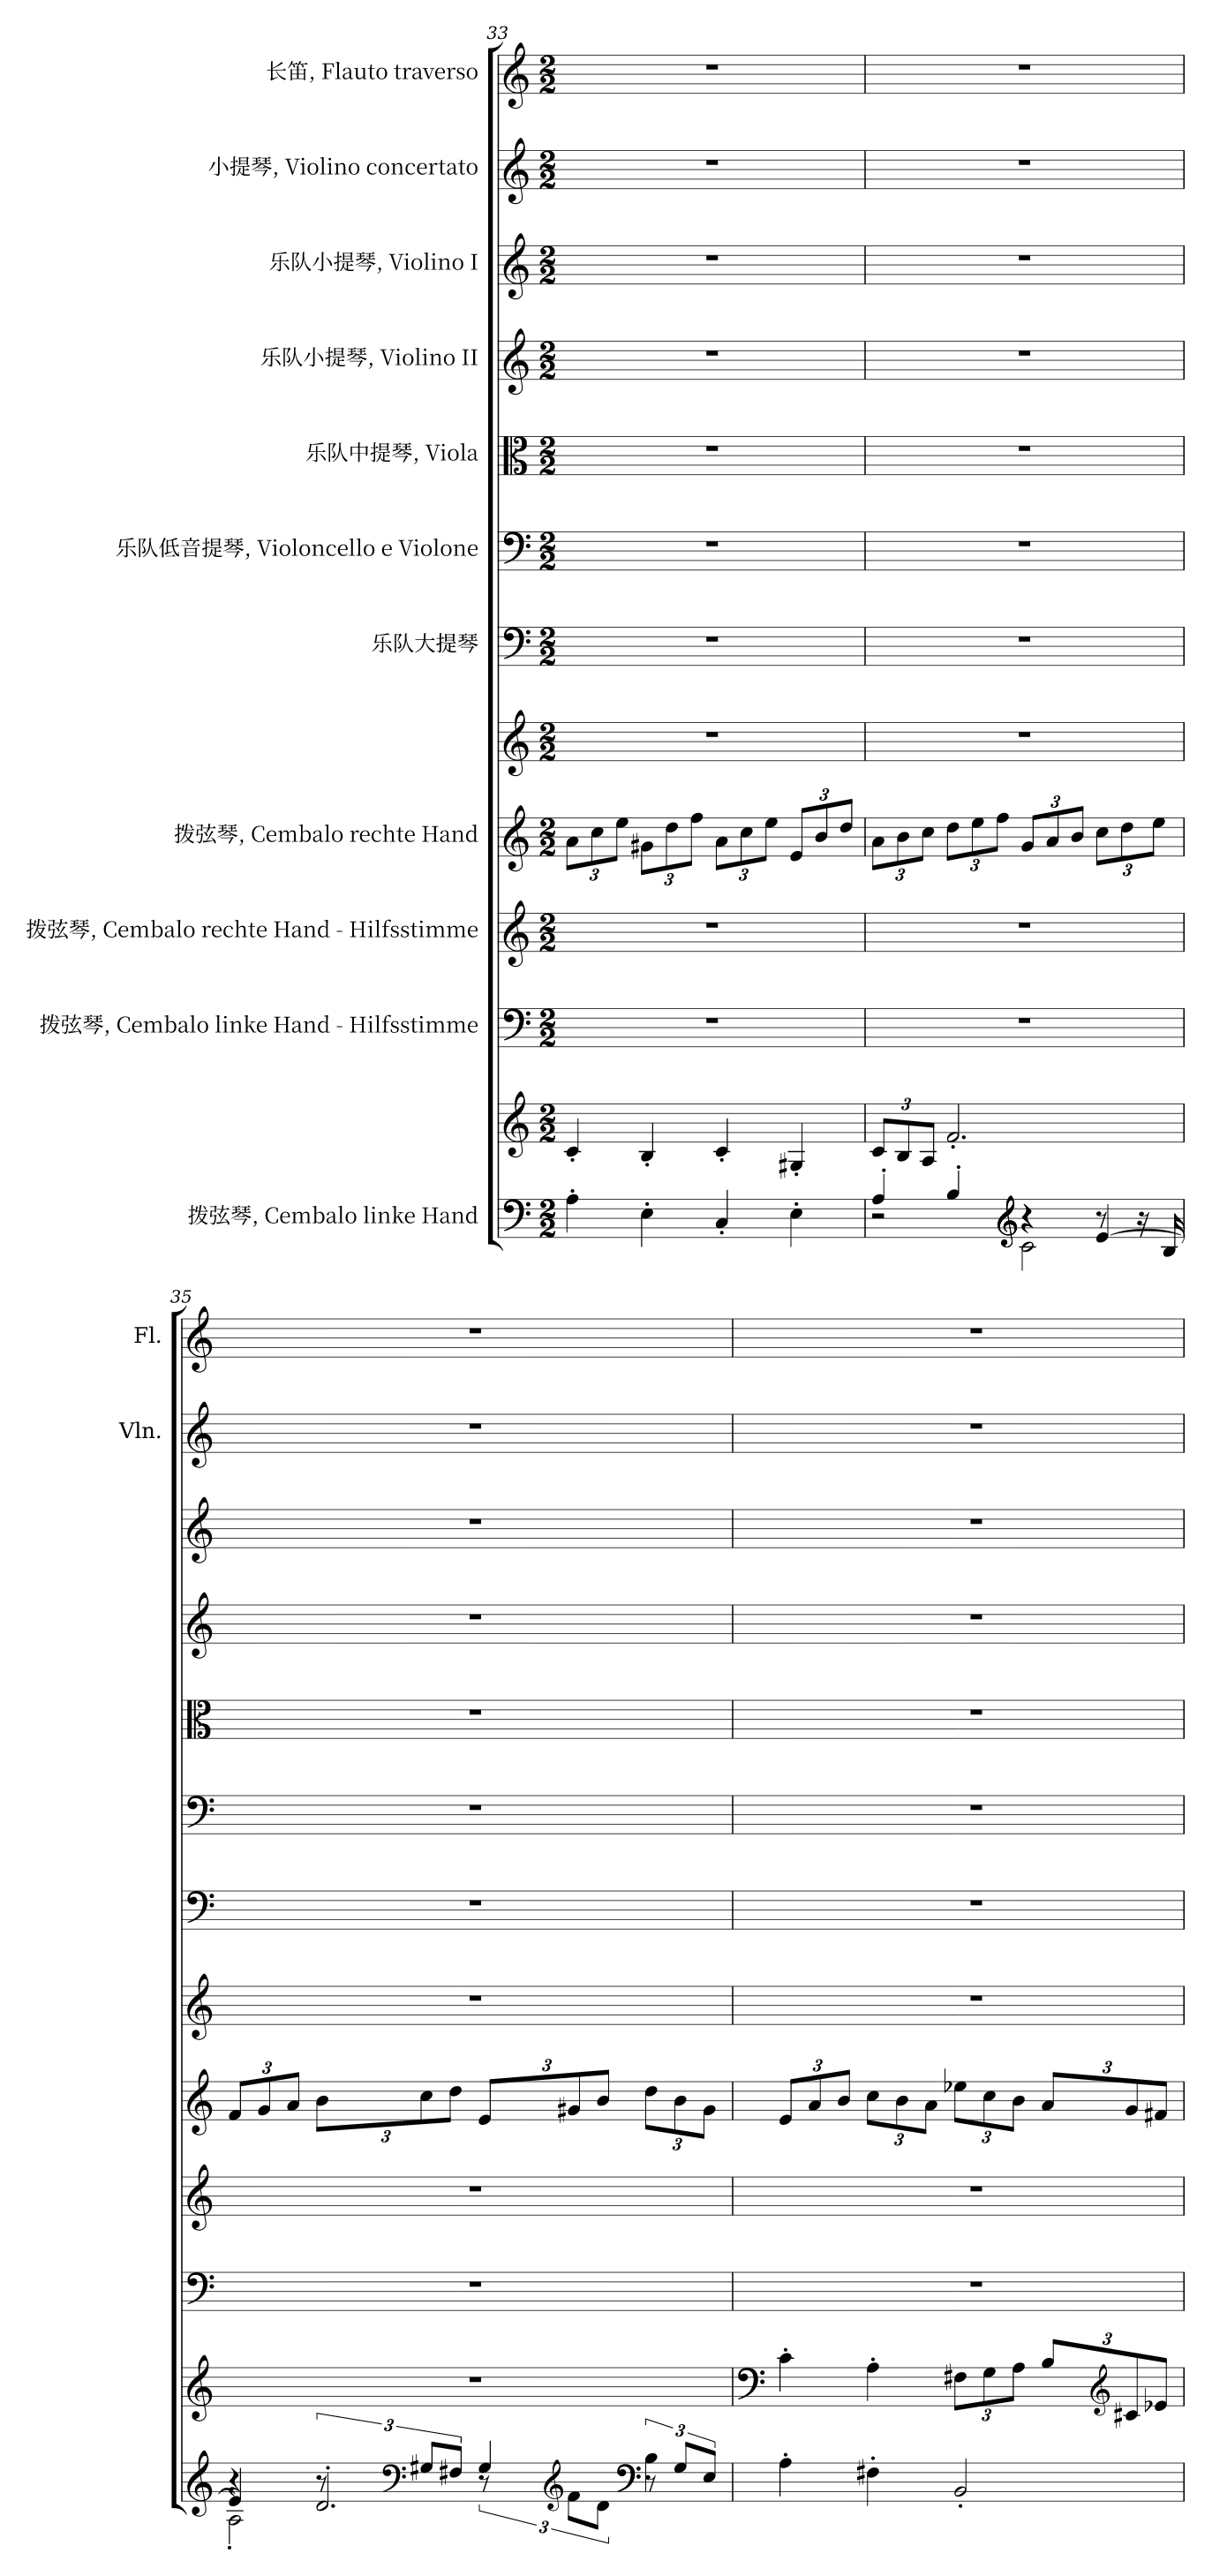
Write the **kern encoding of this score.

**kern	**kern	**kern	**kern	**kern	**kern	**kern	**kern	**kern	**kern	**kern	**kern	**kern
*part11	*part11	*part10	*part9	*part8	*part8	*part7	*part6	*part5	*part4	*part3	*part2	*part1
*staff13	*staff12	*staff11	*staff10	*staff9	*staff8	*staff7	*staff6	*staff5	*staff4	*staff3	*staff2	*staff1
*I"拨弦琴, Cembalo linke Hand	*	*I"拨弦琴, Cembalo linke Hand - Hilfsstimme	*I"拨弦琴, Cembalo rechte Hand - Hilfsstimme	*I"拨弦琴, Cembalo rechte Hand	*	*I"乐队大提琴	*I"乐队低音提琴, Violoncello e Violone	*I"乐队中提琴, Viola	*I"乐队小提琴, Violino II	*I"乐队小提琴, Violino I	*I"小提琴, Violino concertato	*I"长笛, Flauto traverso
*	*	*	*	*	*	*	*	*	*	*	*I'Vln.	*I'Fl.
!!LO:PB:g=z
*clefF4	*clefG2	*clefF4	*clefG2	*clefG2	*clefG2	*clefF4	*clefF4	*clefC3	*clefG2	*clefG2	*clefG2	*clefG2
*	*	*	*	*	*	*	*ITrd7c12	*	*	*	*	*
*k[]	*k[]	*k[]	*k[]	*k[]	*k[]	*k[]	*k[]	*k[]	*k[]	*k[]	*k[]	*k[]
*M2/2	*M2/2	*M2/2	*M2/2	*M2/2	*M2/2	*M2/2	*M2/2	*M2/2	*M2/2	*M2/2	*M2/2	*M2/2
*	*	*	*	*Xbrackettup	*	*	*	*	*	*	*	*
=33	=33	=33	=33	=33	=33	=33	=33	=33	=33	=33	=33	=33
4A'\	4c'/	1r	1r	12a\L	1r	1r	1r	1r	1r	1r	1r	1r
.	.	.	.	12cc\	.	.	.	.	.	.	.	.
.	.	.	.	12ee\J	.	.	.	.	.	.	.	.
4E'\	4B'/	.	.	12g#X\L	.	.	.	.	.	.	.	.
.	.	.	.	12dd\	.	.	.	.	.	.	.	.
.	.	.	.	12ff\J	.	.	.	.	.	.	.	.
4C'/	4c'/	.	.	12a\L	.	.	.	.	.	.	.	.
.	.	.	.	12cc\	.	.	.	.	.	.	.	.
.	.	.	.	12ee\J	.	.	.	.	.	.	.	.
4E'\	4G#X'/	.	.	12e/L	.	.	.	.	.	.	.	.
.	.	.	.	12b/	.	.	.	.	.	.	.	.
.	.	.	.	12dd/J	.	.	.	.	.	.	.	.
=34	=34	=34	=34	=34	=34	=34	=34	=34	=34	=34	=34	=34
*^	*	*	*	*	*	*	*	*	*	*	*	*
*	*^	*	*	*	*	*	*	*	*	*	*	*	*
*	*	*	*Xbrackettup	*	*	*	*	*	*	*	*	*	*	*
2r	2r	4A'/	12c/L	1r	1r	12a\L	1r	1r	1r	1r	1r	1r	1r	1r
.	.	.	12B/	.	.	12b\	.	.	.	.	.	.	.	.
.	.	.	12A/J	.	.	12cc\J	.	.	.	.	.	.	.	.
.	.	4B'/	2.f'/	.	.	12dd\L	.	.	.	.	.	.	.	.
.	.	.	.	.	.	12ee\	.	.	.	.	.	.	.	.
.	.	.	.	.	.	12ff\J	.	.	.	.	.	.	.	.
*clefG2	*	*	*	*	*	*	*	*	*	*	*	*	*	*
4r	2c\	4r	.	.	.	12g/L	.	.	.	.	.	.	.	.
.	.	.	.	.	.	12a/	.	.	.	.	.	.	.	.
.	.	.	.	.	.	12b/J	.	.	.	.	.	.	.	.
[4e/	.	8r	.	.	.	12cc\L	.	.	.	.	.	.	.	.
.	.	.	.	.	.	12dd\	.	.	.	.	.	.	.	.
.	.	16r	.	.	.	.	.	.	.	.	.	.	.	.
.	.	.	.	.	.	12ee\J	.	.	.	.	.	.	.	.
.	.	16B/	.	.	.	.	.	.	.	.	.	.	.	.
!!LO:PB:g=z
=35	=35	=35	=35	=35	=35	=35	=35	=35	=35	=35	=35	=35	=35	=35
4e/]	2A'\	4r	1r	1r	1r	12f/L	1r	1r	1r	1r	1r	1r	1r	1r
.	.	.	.	.	.	12g/	.	.	.	.	.	.	.	.
.	.	.	.	.	.	12a/J	.	.	.	.	.	.	.	.
2.d'/	.	12r	.	.	.	12b\L	.	.	.	.	.	.	.	.
*clefF4	*	*	*	*	*	*	*	*	*	*	*	*	*	*
.	.	12G#X/L	.	.	.	12cc\	.	.	.	.	.	.	.	.
.	.	12F#X/J	.	.	.	12dd\J	.	.	.	.	.	.	.	.
.	12r	4G#/	.	.	.	12e/L	.	.	.	.	.	.	.	.
*clefG2	*	*	*	*	*	*	*	*	*	*	*	*	*	*
.	12f\L	.	.	.	.	12g#X/	.	.	.	.	.	.	.	.
.	12d\J	.	.	.	.	12b/J	.	.	.	.	.	.	.	.
*clefF4	*	*	*	*	*	*	*	*	*	*	*	*	*	*
.	4B\	12r	.	.	.	12dd\L	.	.	.	.	.	.	.	.
.	.	12G#/L	.	.	.	12b\	.	.	.	.	.	.	.	.
.	.	12E/J	.	.	.	12g#\J	.	.	.	.	.	.	.	.
*v	*v	*v	*	*	*	*	*	*	*	*	*	*	*	*
=36	=36	=36	=36	=36	=36	=36	=36	=36	=36	=36	=36	=36
*	*clefF4	*	*	*	*	*	*	*	*	*	*	*
4A'\	4c'\	1r	1r	12e/L	1r	1r	1r	1r	1r	1r	1r	1r
.	.	.	.	12a/	.	.	.	.	.	.	.	.
.	.	.	.	12b/J	.	.	.	.	.	.	.	.
4F#X'\	4A'\	.	.	12cc\L	.	.	.	.	.	.	.	.
.	.	.	.	12b\	.	.	.	.	.	.	.	.
.	.	.	.	12a\J	.	.	.	.	.	.	.	.
2BB'/	12F#X\L	.	.	12ee-X\L	.	.	.	.	.	.	.	.
.	12G\	.	.	12cc\	.	.	.	.	.	.	.	.
.	12A\J	.	.	12b\J	.	.	.	.	.	.	.	.
.	12B/L	.	.	12a/L	.	.	.	.	.	.	.	.
*	*clefG2	*	*	*	*	*	*	*	*	*	*	*
.	12c#X/	.	.	12g/	.	.	.	.	.	.	.	.
.	12e-X/J	.	.	12f#X/J	.	.	.	.	.	.	.	.
=	=	=	=	=	=	=	=	=	=	=	=	=
*-	*-	*-	*-	*-	*-	*-	*-	*-	*-	*-	*-	*-
